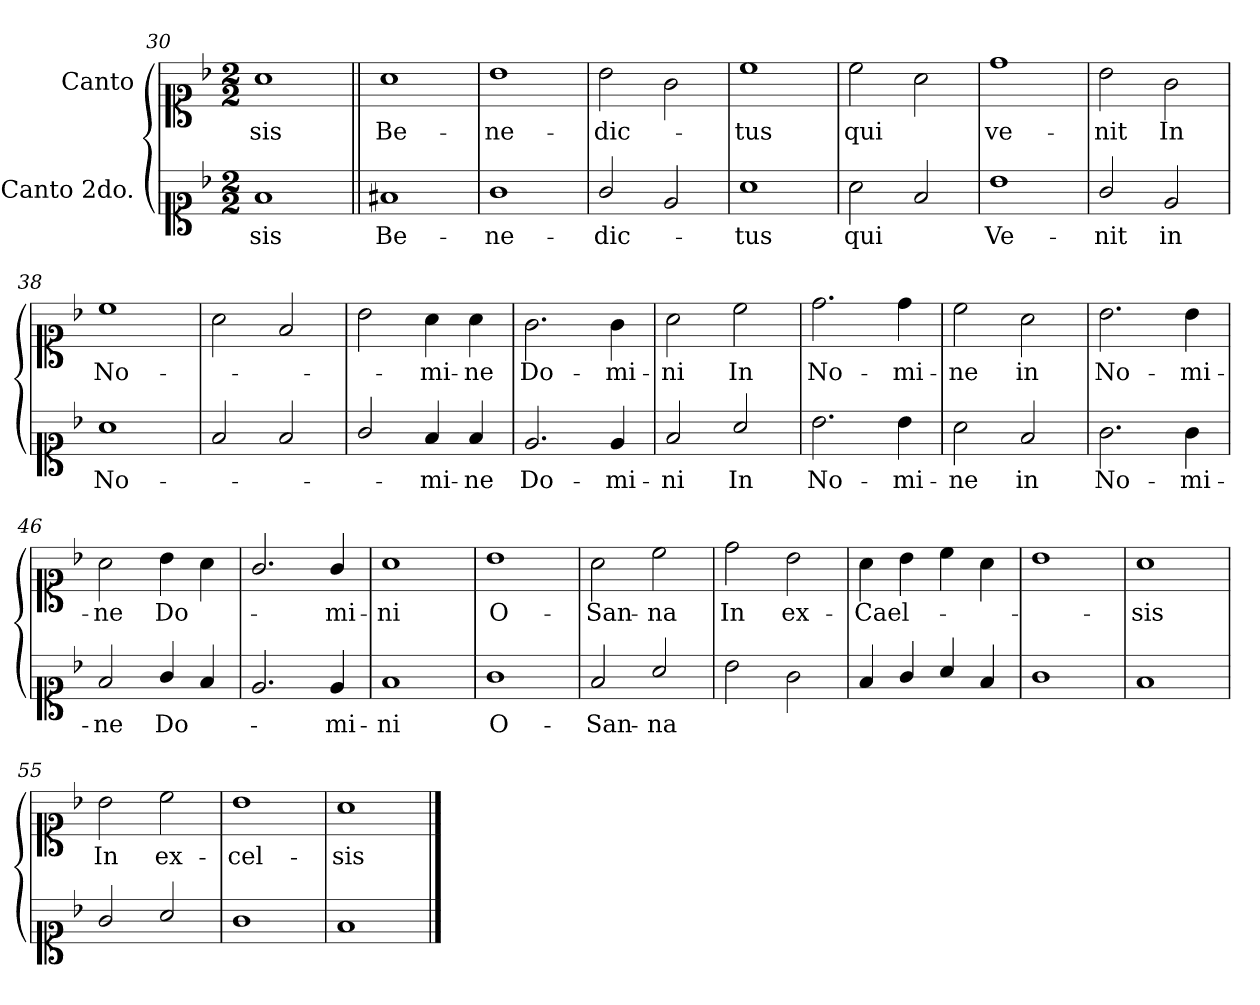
**kern	**text	**kern	**text
*part2	*part2	*part1	*part1
*staff2	*staff2	*staff1	*staff1
*I"Canto 2do.	*	*I"Canto	*
*clefC1	*	*clefC1	*
*k[b-]	*	*k[b-]	*
*F:	*	*F:	*
*M2/2	*	*M2/2	*
=30	=30	=30	=30
1f	-sis	1a	-sis
=31||	=31||	=31||	=31||
1f#X	Be-	1a	Be-
=32	=32	=32	=32
1g	-ne-	1b-	-ne-
=33	=33	=33	=33
2g/	-dic-	2b-\	-dic-
2e/	.	2g\	.
=34	=34	=34	=34
1a	-tus	1cc	-tus
=35	=35	=35	=35
2a\	qui	2cc\	qui
2f/	.	2a\	.
=36	=36	=36	=36
1b-	Ve-	1dd	ve-
=37	=37	=37	=37
2g/	-nit	2b-\	-nit
2e/	in	2g\	In
=38	=38	=38	=38
1a	No-	1cc	No-
=39	=39	=39	=39
2f/	.	2a\	.
2f/	.	2f/	.
=40	=40	=40	=40
2g/	.	2b-\	.
4f/	-mi-	4a\	-mi-
4f/	-ne	4a\	-ne
=41	=41	=41	=41
2.e/	Do-	2.g\	Do-
4e/	-mi-	4g\	-mi-
=42	=42	=42	=42
2f/	-ni	2a\	-ni
2a/	In	2cc\	In
=43	=43	=43	=43
2.b-\	No-	2.dd\	No-
4b-\	-mi-	4dd\	-mi-
=44	=44	=44	=44
2a\	-ne	2cc\	-ne
2f/	in	2a\	in
=45	=45	=45	=45
2.g\	No-	2.b-\	No-
4g\	-mi-	4b-\	-mi-
=46	=46	=46	=46
2f/	-ne	2a\	-ne
4g/	Do-	4b-\	Do-
4f/	.	4a\	.
=47	=47	=47	=47
2.e/	.	2.g/	.
4e/	-mi-	4g/	-mi-
=48	=48	=48	=48
1f	-ni	1a	-ni
=49	=49	=49	=49
1g	O-	1b-	O-
=50	=50	=50	=50
2f/	-San-	2a\	-San-
2a/	-na	2cc\	-na
=51	=51	=51	=51
2b-\	.	2dd\	In
2g\	.	2b-\	ex-
=52	=52	=52	=52
4f/	.	4a\	-Cael-
4g/	.	4b-\	.
4a/	.	4cc\	.
4f/	.	4a\	.
=53	=53	=53	=53
1g	.	1b-	.
=54	=54	=54	=54
1f	.	1a	-sis
=55	=55	=55	=55
2g/	.	2b-\	In
2a/	.	2cc\	ex-
=56	=56	=56	=56
1g	.	1b-	-cel-
=57	=57	=57	=57
1f	.	1a	-sis
==	==	==	==
*-	*-	*-	*-
